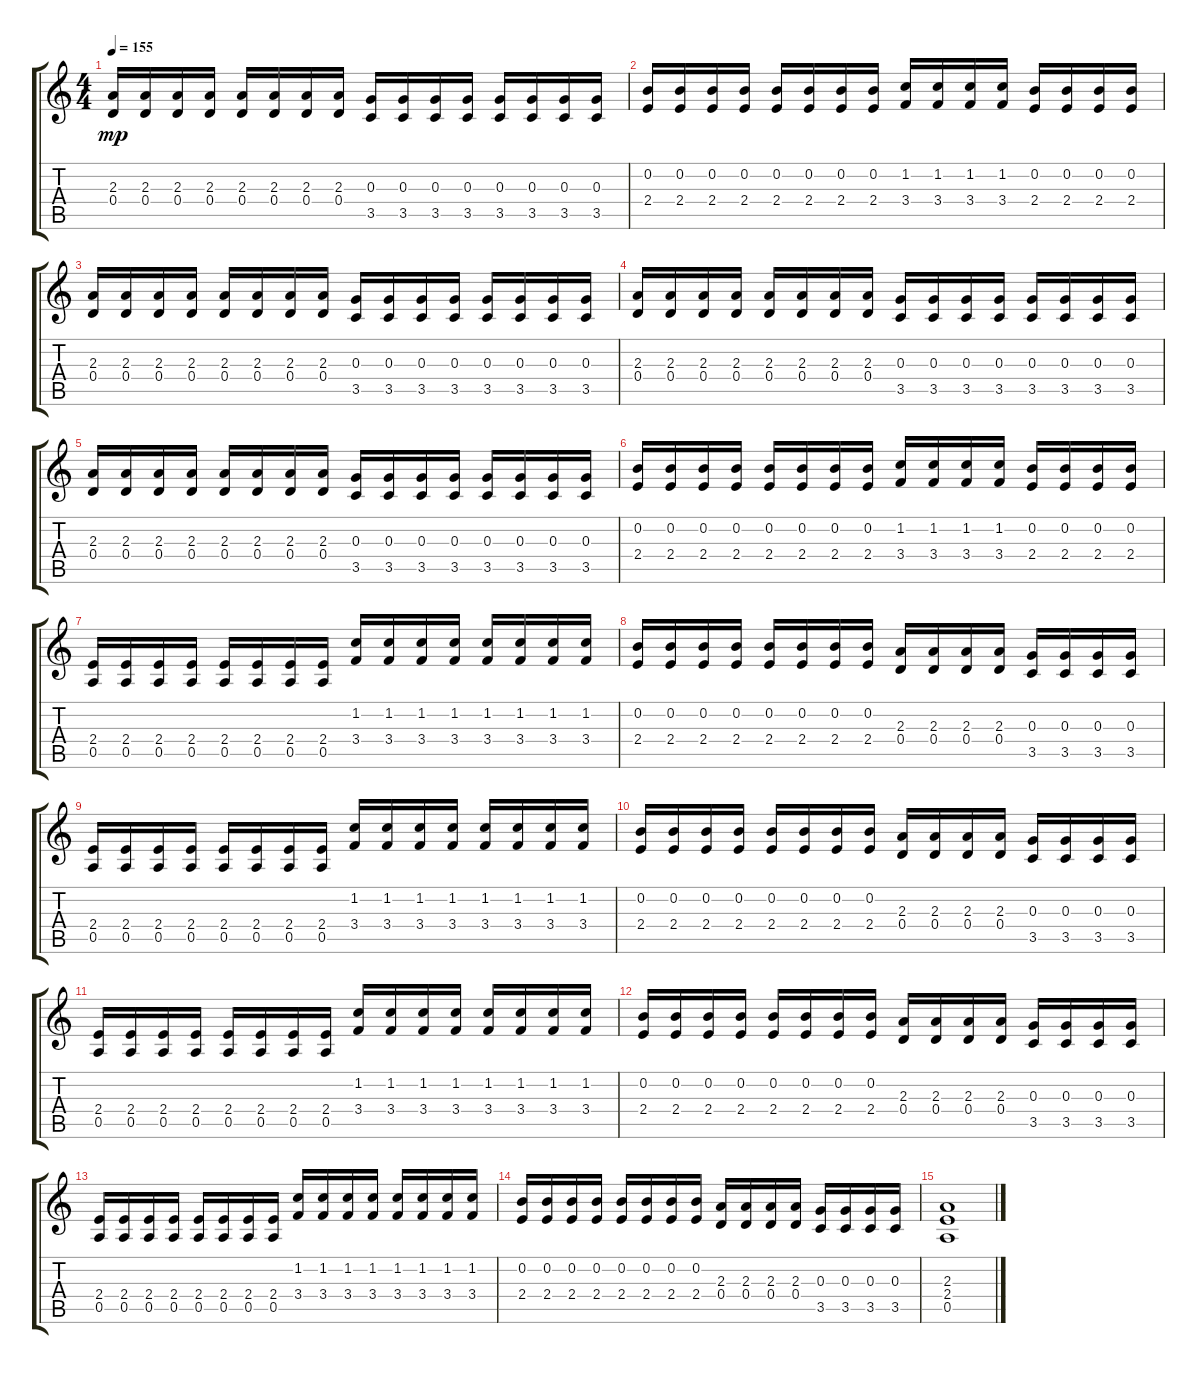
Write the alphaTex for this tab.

\track "" {instrument distortionguitar}
\staff {score tabs}
\tuning (E4 B3 G3 D3 A2 E2) {hide}
\ts (4 4)
\tempo 155
\clef g2
\ks c
(2.3 0.4).16{dy mp} (2.3 0.4).16 (2.3 0.4).16 (2.3 0.4).16 (2.3 0.4).16 (2.3 0.4).16 (2.3 0.4).16 (2.3 0.4).16 (0.3 3.5).16 (0.3 3.5).16 (0.3 3.5).16 (0.3 3.5).16 (0.3 3.5).16 (0.3 3.5).16 (0.3 3.5).16 (0.3 3.5).16 |
(0.2 2.4).16 (0.2 2.4).16 (0.2 2.4).16 (0.2 2.4).16 (0.2 2.4).16 (0.2 2.4).16 (0.2 2.4).16 (0.2 2.4).16 (1.2 3.4).16 (1.2 3.4).16 (1.2 3.4).16 (1.2 3.4).16 (0.2 2.4).16 (0.2 2.4).16 (0.2 2.4).16 (0.2 2.4).16 |
(2.3 0.4).16 (2.3 0.4).16 (2.3 0.4).16 (2.3 0.4).16 (2.3 0.4).16 (2.3 0.4).16 (2.3 0.4).16 (2.3 0.4).16 (0.3 3.5).16 (0.3 3.5).16 (0.3 3.5).16 (0.3 3.5).16 (0.3 3.5).16 (0.3 3.5).16 (0.3 3.5).16 (0.3 3.5).16 |
(2.3 0.4).16 (2.3 0.4).16 (2.3 0.4).16 (2.3 0.4).16 (2.3 0.4).16 (2.3 0.4).16 (2.3 0.4).16 (2.3 0.4).16 (0.3 3.5).16 (0.3 3.5).16 (0.3 3.5).16 (0.3 3.5).16 (0.3 3.5).16 (0.3 3.5).16 (0.3 3.5).16 (0.3 3.5).16 |
(2.3 0.4).16 (2.3 0.4).16 (2.3 0.4).16 (2.3 0.4).16 (2.3 0.4).16 (2.3 0.4).16 (2.3 0.4).16 (2.3 0.4).16 (0.3 3.5).16 (0.3 3.5).16 (0.3 3.5).16 (0.3 3.5).16 (0.3 3.5).16 (0.3 3.5).16 (0.3 3.5).16 (0.3 3.5).16 |
(0.2 2.4).16 (0.2 2.4).16 (0.2 2.4).16 (0.2 2.4).16 (0.2 2.4).16 (0.2 2.4).16 (0.2 2.4).16 (0.2 2.4).16 (1.2 3.4).16 (1.2 3.4).16 (1.2 3.4).16 (1.2 3.4).16 (0.2 2.4).16 (0.2 2.4).16 (0.2 2.4).16 (0.2 2.4).16 |
(2.4 0.5).16 (2.4 0.5).16 (2.4 0.5).16 (2.4 0.5).16 (2.4 0.5).16 (2.4 0.5).16 (2.4 0.5).16 (2.4 0.5).16 (1.2 3.4).16 (1.2 3.4).16 (1.2 3.4).16 (1.2 3.4).16 (1.2 3.4).16 (1.2 3.4).16 (1.2 3.4).16 (1.2 3.4).16 |
(0.2 2.4).16 (0.2 2.4).16 (0.2 2.4).16 (0.2 2.4).16 (0.2 2.4).16 (0.2 2.4).16 (0.2 2.4).16 (0.2 2.4).16 (2.3 0.4).16 (2.3 0.4).16 (2.3 0.4).16 (2.3 0.4).16 (0.3 3.5).16 (0.3 3.5).16 (0.3 3.5).16 (0.3 3.5).16 |
(2.4 0.5).16 (2.4 0.5).16 (2.4 0.5).16 (2.4 0.5).16 (2.4 0.5).16 (2.4 0.5).16 (2.4 0.5).16 (2.4 0.5).16 (1.2 3.4).16 (1.2 3.4).16 (1.2 3.4).16 (1.2 3.4).16 (1.2 3.4).16 (1.2 3.4).16 (1.2 3.4).16 (1.2 3.4).16 |
(0.2 2.4).16 (0.2 2.4).16 (0.2 2.4).16 (0.2 2.4).16 (0.2 2.4).16 (0.2 2.4).16 (0.2 2.4).16 (0.2 2.4).16 (2.3 0.4).16 (2.3 0.4).16 (2.3 0.4).16 (2.3 0.4).16 (0.3 3.5).16 (0.3 3.5).16 (0.3 3.5).16 (0.3 3.5).16 |
(2.4 0.5).16 (2.4 0.5).16 (2.4 0.5).16 (2.4 0.5).16 (2.4 0.5).16 (2.4 0.5).16 (2.4 0.5).16 (2.4 0.5).16 (1.2 3.4).16 (1.2 3.4).16 (1.2 3.4).16 (1.2 3.4).16 (1.2 3.4).16 (1.2 3.4).16 (1.2 3.4).16 (1.2 3.4).16 |
(0.2 2.4).16 (0.2 2.4).16 (0.2 2.4).16 (0.2 2.4).16 (0.2 2.4).16 (0.2 2.4).16 (0.2 2.4).16 (0.2 2.4).16 (2.3 0.4).16 (2.3 0.4).16 (2.3 0.4).16 (2.3 0.4).16 (0.3 3.5).16 (0.3 3.5).16 (0.3 3.5).16 (0.3 3.5).16 |
(2.4 0.5).16 (2.4 0.5).16 (2.4 0.5).16 (2.4 0.5).16 (2.4 0.5).16 (2.4 0.5).16 (2.4 0.5).16 (2.4 0.5).16 (1.2 3.4).16 (1.2 3.4).16 (1.2 3.4).16 (1.2 3.4).16 (1.2 3.4).16 (1.2 3.4).16 (1.2 3.4).16 (1.2 3.4).16 |
(0.2 2.4).16 (0.2 2.4).16 (0.2 2.4).16 (0.2 2.4).16 (0.2 2.4).16 (0.2 2.4).16 (0.2 2.4).16 (0.2 2.4).16 (2.3 0.4).16 (2.3 0.4).16 (2.3 0.4).16 (2.3 0.4).16 (0.3 3.5).16 (0.3 3.5).16 (0.3 3.5).16 (0.3 3.5).16 |
(2.3 2.4 0.5).1
